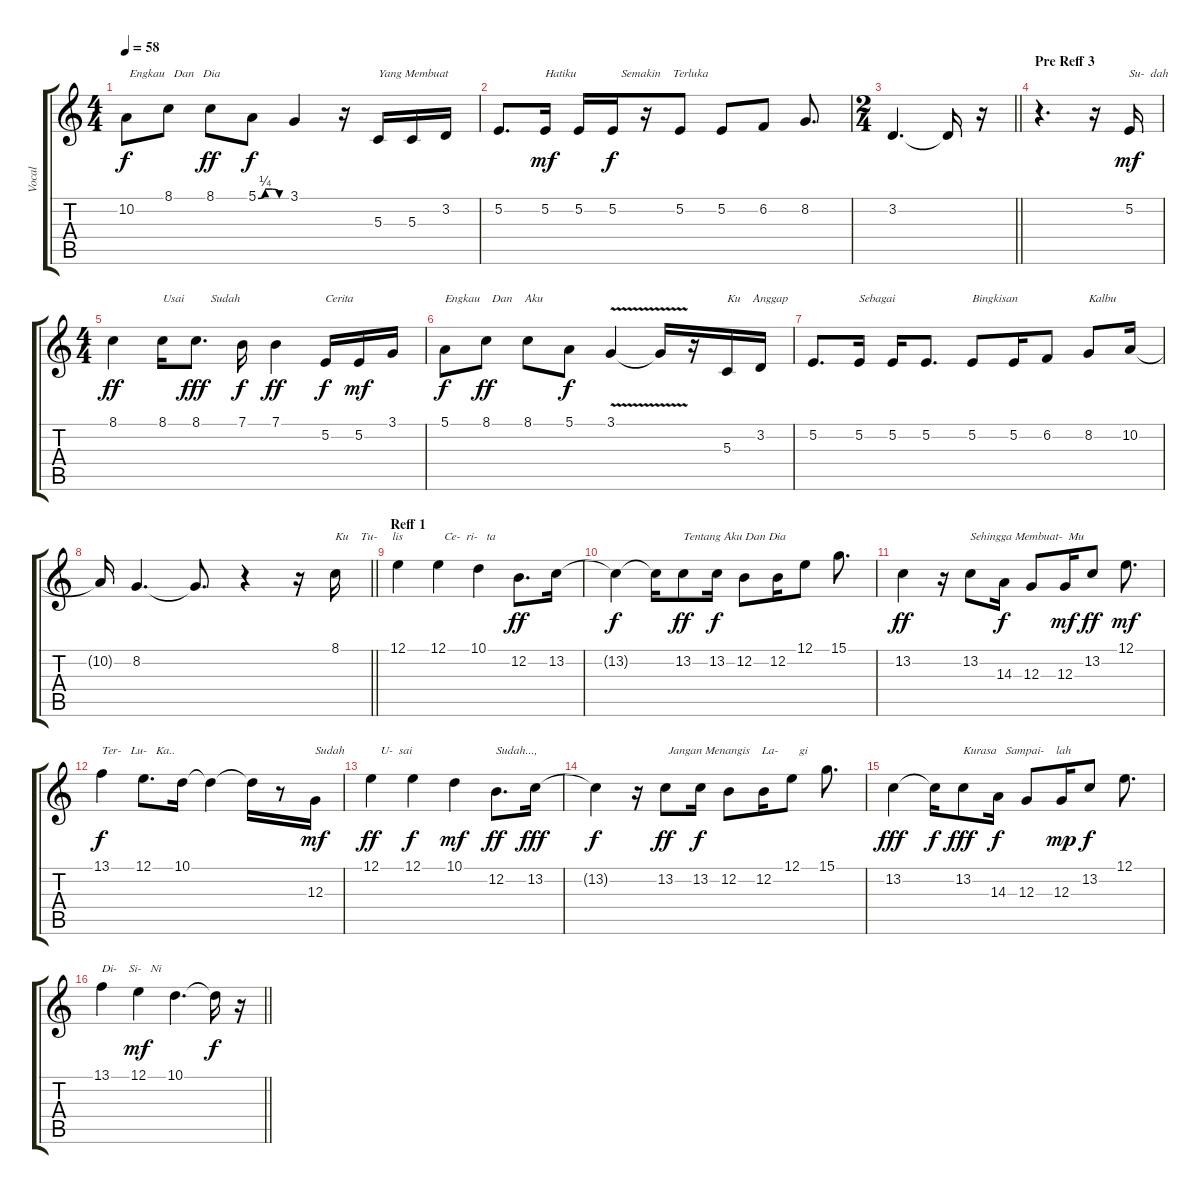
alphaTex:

\track ("Vocal" "Vocal") {instrument drawbarorgan}
\staff {score tabs}
\tuning (E4 B3 G3 D3 A2 E2) {hide}
\ts (4 4)
\tempo 58
\clef g2
\ks c
10.2.8{txt " Engkau   Dan   Dia" dy f} 8.1.8 8.1.8{dy ff} 5.1{be (custom 0 0 15 1 30 1 45 0 60 0)}.8{dy f} 3.1.4 r.16 5.3.16{txt "Yang Membuat "} 5.3.16 3.2.16 |
5.2.8{d} 5.2.16{txt "Hatiku               Semakin    Terluka" dy mf} 5.2.16 5.2.16{dy f} r.16 5.2.8 5.2.8 6.2.8 8.2.8{d} |
\ts (2 4)
\barLineRight lightlight
3.2.4{d} 3.2{t}.16 r.16 |
\section ("" "Pre Reff 3")
r.4{d} r.16 5.2.16{txt "Su-  dah " dy mf} |
\ts (4 4)
8.1.4{dy ff} 8.1.16{txt "Usai         Sudah "} 8.1.8{d dy fff} 7.1.16{dy f} 7.1.4{dy ff} 5.2.16{txt "Cerita " dy f} 5.2.16{dy mf} 3.1.16 |
5.1.8{txt "Engkau    Dan    Aku" dy f} 8.1.8{dy ff} 8.1.8 5.1.8{dy f} 3.1{v}.4 3.1{t}.16 r.16 5.3.16{txt "Ku    Anggap "} 3.2.16 |
5.2.8{d} 5.2.16{txt "Sebagai "} 5.2.16 5.2.8{d} 5.2.8{txt "Bingkisan "} 5.2.16 6.2.8 8.2.8{txt "Kalbu"} 10.2.16 |
\barLineRight lightlight
10.2{t}.16 8.2.4{d} 8.2{t}.8{d} r.4 r.16{instrument voiceoohs} 8.1.16{txt "Ku    Tu-     lis              Ce-  ri-   ta "} |
\section ("" "Reff 1")
12.1.4 12.1.4 10.1.4 12.2.8{d dy ff} 13.2.16 |
13.2{t}.4{dy f} 13.2{t}.16 13.2.8{txt "Tentang Aku Dan Dia" dy ff} 13.2.16{dy f} 12.2.8 12.2.16 12.1.8 15.1.8{d} |
13.2.4{dy ff} r.16 13.2.8{txt "Sehingga Membuat-  Mu "} 14.3.16{dy f} 12.3.8 12.3.16{dy mf} 13.2.8{dy ff} 12.1.8{d dy mf} |
13.1.4{txt "Ter-   Lu-   Ka.." dy f} 12.1.8{d} 10.1.16 10.1{t}.4 10.1{t}.16 r.8 12.3.16{txt "Sudah            U-  sai " dy mf} |
12.1.4{dy ff} 12.1.4{dy f} 10.1.4{dy mf} 12.2.8{d txt "Sudah...," dy ff} 13.2.16{dy fff} |
13.2{t}.4{dy f} r.16 13.2.8{txt " Jangan Menangis    La-       gi" dy ff} 13.2.16{dy f} 12.2.8 12.2.16 12.1.8 15.1.8{d} |
13.2.4{dy fff} 13.2{t}.16{dy f} 13.2.8{txt "Kurasa   Sampai-    lah " dy fff} 14.3.16{dy f} 12.3.8 12.3.16{dy mp} 13.2.8{dy f} 12.1.8{d} |
\barLineRight lightlight
13.1.4{txt "Di-    Si-   Ni"} 12.1.4{dy mf} 10.1.4{d} 10.1{t}.16{dy f} r.16
